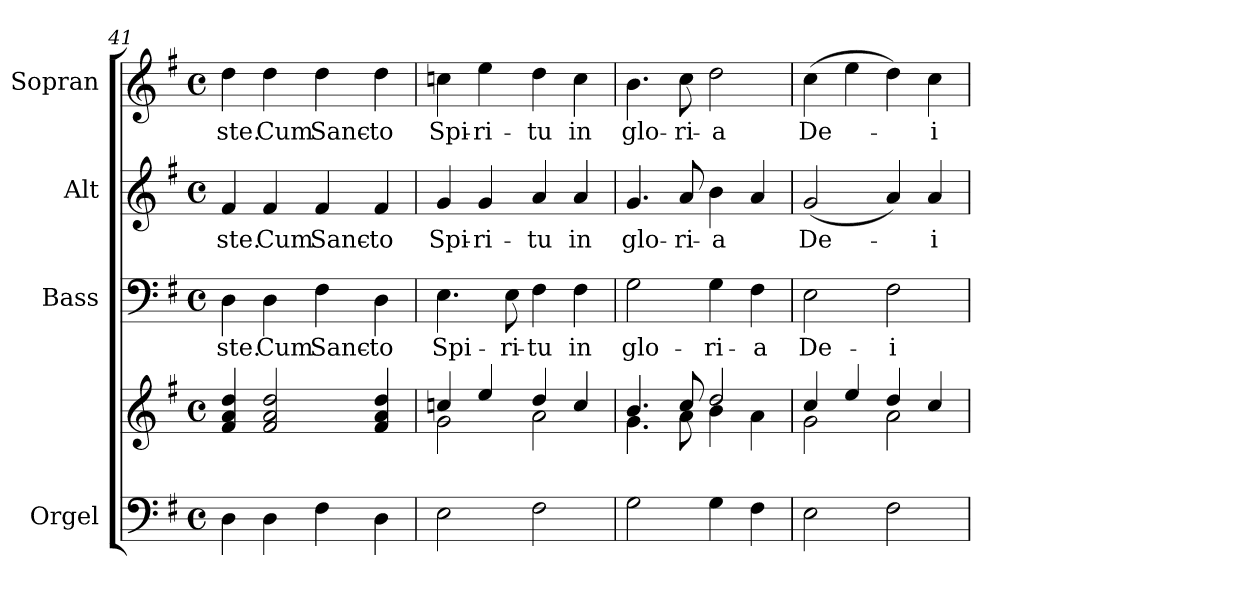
**kern	**kern	**kern	**text	**kern	**text	**kern	**text
*part4	*part4	*part3	*part3	*part2	*part2	*part1	*part1
*staff5	*staff4	*staff3	*staff3	*staff2	*staff2	*staff1	*staff1
*I"Orgel	*	*I"Bass	*	*I"Alt	*	*I"Sopran	*
*I'Org.	*	*I'B.	*	*I'A.	*	*I'S.	*
!!LO:LB:g=z
*clefF4	*clefG2	*clefF4	*	*clefG2	*	*clefG2	*
*k[f#]	*k[f#]	*k[f#]	*	*k[f#]	*	*k[f#]	*
*G:	*G:	*G:	*	*G:	*	*G:	*
*M4/4	*M4/4	*M4/4	*	*M4/4	*	*M4/4	*
*met(c)	*met(c)	*met(c)	*	*met(c)	*	*met(c)	*
=41	=41	=41	=41	=41	=41	=41	=41
!	!	!	!LO:LY:b	!	!LO:LY:b	!	!LO:LY:b
4D\	4f#/ 4a/ 4dd/	4D\	-ste.	4f#/	-ste.	4dd\	-ste.
!	!	!	!LO:LY:b	!	!LO:LY:b	!	!LO:LY:b
4D\	2f#/ 2a/ 2dd/	4D\	Cum	4f#/	Cum	4dd\	Cum
!	!	!	!LO:LY:b	!	!LO:LY:b	!	!LO:LY:b
4F#\	.	4F#\	Sanc-	4f#/	Sanc-	4dd\	Sanc-
!	!	!	!LO:LY:b	!	!LO:LY:b	!	!LO:LY:b
4D\	4f#/ 4a/ 4dd/	4D\	-to	4f#/	-to	4dd\	-to
=42	=42	=42	=42	=42	=42	=42	=42
*	*^	*	*	*	*	*	*
!	!	!	!	!LO:LY:b	!	!LO:LY:b	!	!LO:LY:b
2E\	4ccn/	2g\	4.E\	Spi-	4g/	Spi-	4ccn\	Spi-
!	!	!	!	!	!	!LO:LY:b	!	!LO:LY:b
.	4ee/	.	.	.	4g/	-ri-	4ee\	-ri-
!	!	!	!	!LO:LY:b	!	!	!	!
.	.	.	8E\	-ri-	.	.	.	.
!	!	!	!	!LO:LY:b	!	!LO:LY:b	!	!LO:LY:b
2F#\	4dd/	2a\	4F#\	-tu	4a/	-tu	4dd\	-tu
!	!	!	!	!LO:LY:b	!	!LO:LY:b	!	!LO:LY:b
.	4cc/	.	4F#\	in	4a/	in	4cc\	in
=43	=43	=43	=43	=43	=43	=43	=43	=43
!	!	!	!	!LO:LY:b	!	!LO:LY:b	!	!LO:LY:b
2G\	4.b/	4.g\	2G\	glo-	4.g/	glo-	4.b\	glo-
!	!	!	!	!	!	!LO:LY:b	!	!LO:LY:b
.	8cc/	8a\	.	.	8a/	-ri-	8cc\	-ri-
!	!	!	!	!LO:LY:b	!	!LO:LY:b	!	!LO:LY:b
4G\	2dd/	4b\	4G\	-ri-	4b\	-a	2dd\	-a
!	!	!	!	!LO:LY:b	!	!	!	!
4F#\	.	4a\	4F#\	-a	4a/	.	.	.
=44	=44	=44	=44	=44	=44	=44	=44	=44
!	!	!	!	!LO:LY:b	!	!LO:LY:b	!	!LO:LY:b
2E\	4cc/	2g\	2E\	De-	(<2g/	De-	(>4cc\	De-
.	4ee/	.	.	.	.	.	4ee\	.
!	!	!	!	!LO:LY:b	!	!	!	!
2F#\	4dd/	2a\	2F#\	-i	4a/)	.	4dd\)	.
!	!	!	!	!	!	!LO:LY:b	!	!LO:LY:b
.	4cc/	.	.	.	4a/	-i	4cc\	-i
*	*v	*v	*	*	*	*	*	*
=	=	=	=	=	=	=	=
*-	*-	*-	*-	*-	*-	*-	*-
